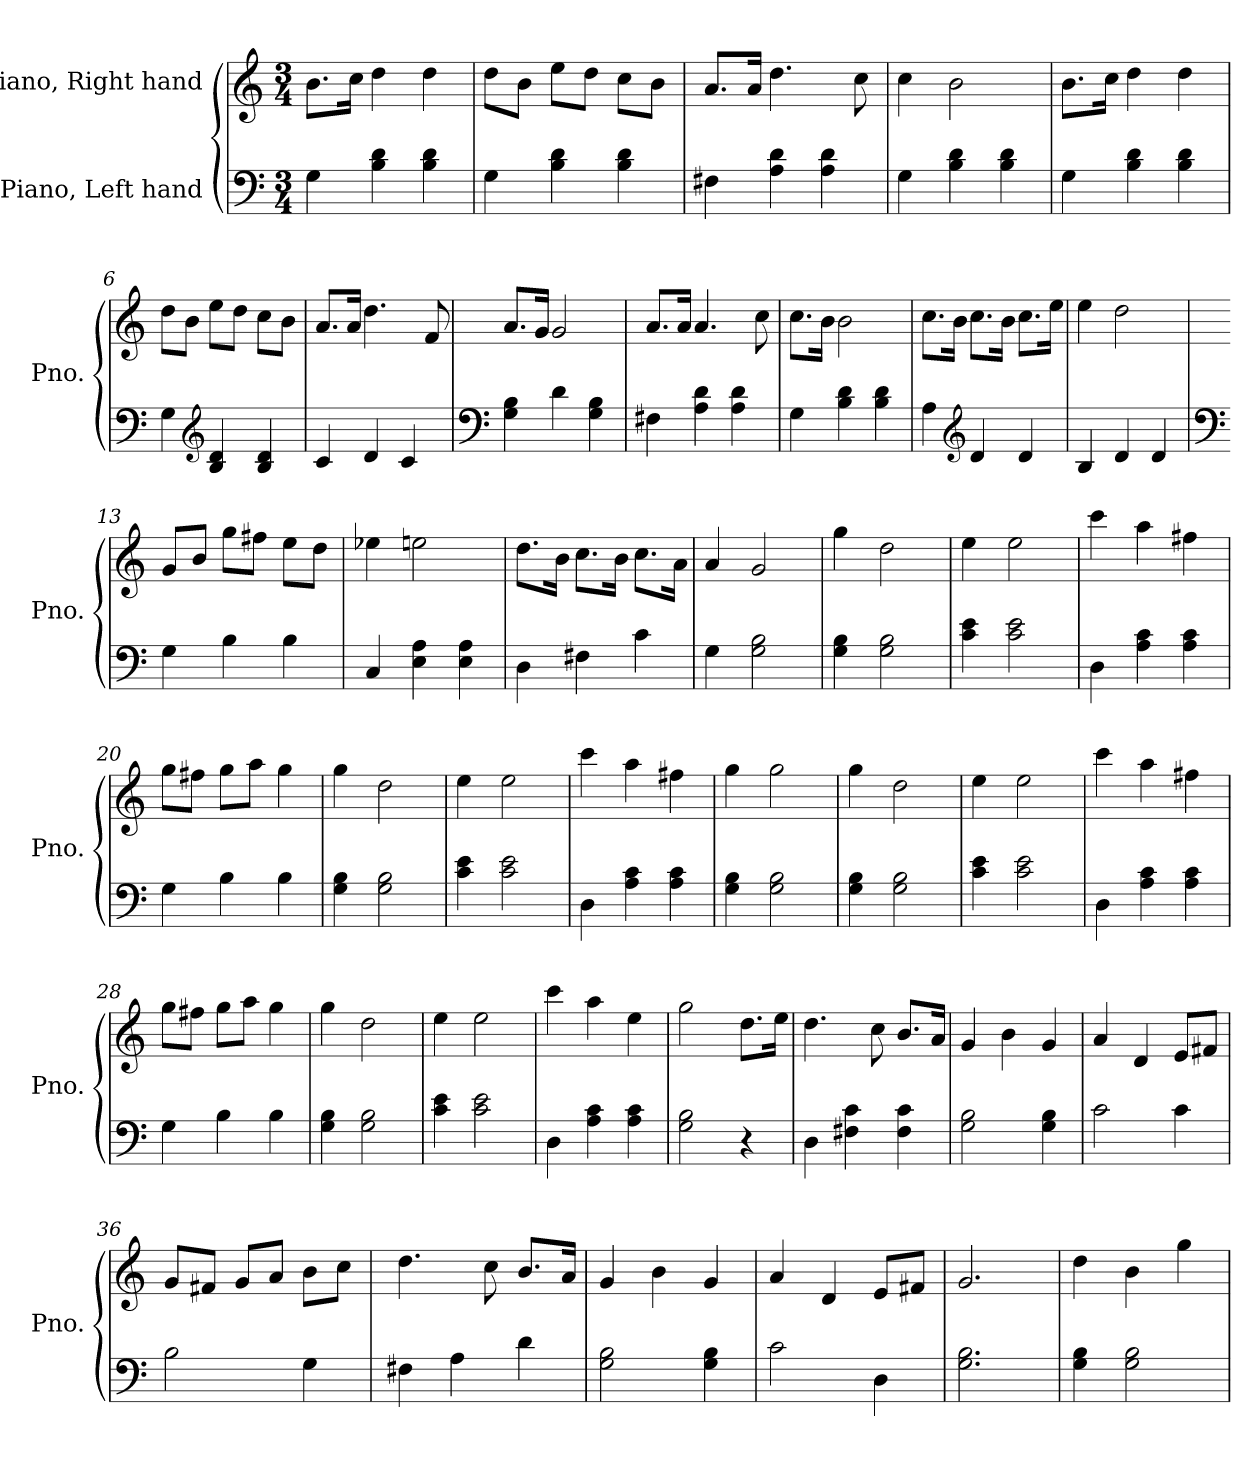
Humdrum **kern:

**kern	**kern
*part2	*part1
*staff2	*staff1
*I"Piano, Left hand	*I"Piano, Right hand
*I'Pno.	*I'Pno.
*clefF4	*clefG2
*k[]	*k[]
*M3/4	*M3/4
*MM120	*MM120
=1	=1
4G\	8.b\L
.	16cc\Jk
4B\ 4d\	4dd\
4B\ 4d\	4dd\
=2	=2
4G\	8dd\L
.	8b\J
4B\ 4d\	8ee\L
.	8dd\J
4B\ 4d\	8cc\L
.	8b\J
=3	=3
4F#X\	8.a/L
.	16a/Jk
4A\ 4d\	4.dd\
4A\ 4d\	.
.	8cc\
=4	=4
4G\	4cc\
4B\ 4d\	2b\
4B\ 4d\	.
=5	=5
4G\	8.b\L
.	16cc\Jk
4B\ 4d\	4dd\
4B\ 4d\	4dd\
=6	=6
4G\	8dd\L
.	8b\J
*clefG2	*
4B/ 4d/	8ee\L
.	8dd\J
4B/ 4d/	8cc\L
.	8b\J
!!LO:LB:g=z
=7	=7
4c/	8.a/L
.	16a/Jk
4d/	4.dd\
4c/	.
.	8f/
=8	=8
*clefF4	*
4G\ 4B\	8.a/L
.	16g/Jk
4d\	2g/
4G\ 4B\	.
=9	=9
4F#X\	8.a/L
.	16a/Jk
4A\ 4d\	4.a/
4A\ 4d\	.
.	8cc\
=10	=10
4G\	8.cc\L
.	16b\Jk
4B\ 4d\	2b\
4B\ 4d\	.
=11	=11
4A\	8.cc\L
.	16b\Jk
*clefG2	*
4d/	8.cc\L
.	16b\Jk
4d/	8.cc\L
.	16ee\Jk
=12	=12
4B/	4ee\
4d/	2dd\
4d/	.
!!LO:LB:g=z
=13	=13
*clefF4	*
4G\	8g/L
.	8b/J
4B\	8gg\L
.	8ff#X\J
4B\	8ee\L
.	8dd\J
=14	=14
4C/	4ee-X\
4E\ 4A\	2een\
4E\ 4A\	.
=15	=15
4D\	8.dd\L
.	16b\Jk
4F#X\	8.cc\L
.	16b\Jk
4c\	8.cc\L
.	16a\Jk
=16	=16
4G\	4a/
2G\ 2B\	2g/
=17	=17
4G\ 4B\	4gg\
2G\ 2B\	2dd\
=18	=18
4c\ 4e\	4ee\
2c\ 2e\	2ee\
=19	=19
4D\	4ccc\
4A\ 4c\	4aa\
4A\ 4c\	4ff#X\
=20	=20
4G\	8gg\L
.	8ff#X\J
4B\	8gg\L
.	8aa\J
4B\	4gg\
!!LO:LB:g=z
=21	=21
4G\ 4B\	4gg\
2G\ 2B\	2dd\
=22	=22
4c\ 4e\	4ee\
2c\ 2e\	2ee\
=23	=23
4D\	4ccc\
4A\ 4c\	4aa\
4A\ 4c\	4ff#X\
=24	=24
4G\ 4B\	4gg\
2G\ 2B\	2gg\
=25	=25
4G\ 4B\	4gg\
2G\ 2B\	2dd\
=26	=26
4c\ 4e\	4ee\
2c\ 2e\	2ee\
=27	=27
4D\	4ccc\
4A\ 4c\	4aa\
4A\ 4c\	4ff#X\
=28	=28
4G\	8gg\L
.	8ff#X\J
4B\	8gg\L
.	8aa\J
4B\	4gg\
=29	=29
4G\ 4B\	4gg\
2G\ 2B\	2dd\
=30	=30
4c\ 4e\	4ee\
2c\ 2e\	2ee\
!!LO:LB:g=z
=31	=31
4D\	4ccc\
4A\ 4c\	4aa\
4A\ 4c\	4ee\
=32	=32
2G\ 2B\	2gg\
4r	8.dd\L
.	16ee\Jk
=33	=33
4D\	4.dd\
4F#X\ 4c\	.
.	8cc\
4F#\ 4c\	8.b/L
.	16a/Jk
=34	=34
2G\ 2B\	4g/
.	4b\
4G\ 4B\	4g/
=35	=35
2c\	4a/
.	4d/
4c\	8e/L
.	8f#X/J
=36	=36
2B\	8g/L
.	8f#X/J
.	8g/L
.	8a/J
4G\	8b\L
.	8cc\J
=37	=37
4F#X\	4.dd\
4A\	.
.	8cc\
4d\	8.b/L
.	16a/Jk
=38	=38
2G\ 2B\	4g/
.	4b\
4G\ 4B\	4g/
!!LO:LB:g=z
=39	=39
2c\	4a/
.	4d/
4D\	8e/L
.	8f#X/J
=40	=40
2.G\ 2.B\	2.g/
=41	=41
4G\ 4B\	4dd\
2G\ 2B\	4b\
.	4gg\
=	=
*-	*-
